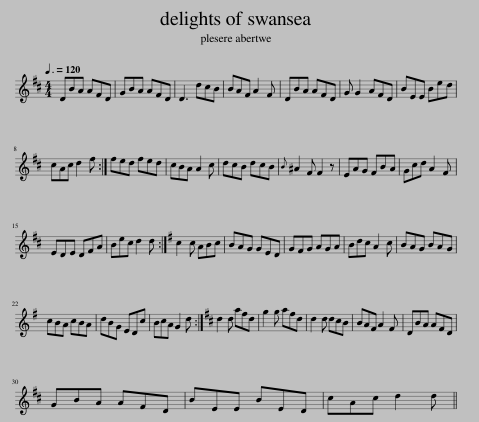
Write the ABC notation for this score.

X:1
L:1/8
Q:3/8=120
M:4/4
I:linebreak $
K:D
V:1 treble
V:1
 DBA AFD | GBA AFD | D3 dcB | BAF A2 F | DBA AFD | %5
 G G2 AFD | BEE Bed |$ cAc d2 f :| fed fed | cBA A2 c | %10
 dcB dcB |{B} ^A2 F F2 z | EAG FBA | Gcd A2 F |$ EDE DFA | %15
 Bec d2 d :|[K:G] c2 c ABc | BAG GED | GFG AGA | Bdc A2 c | %20
 BAG BAG |$ cBA cBA | dBG EDc | BcA G2 d :|[K:D] d2 d afd | %25
 g2 g afd | d2 d dcB | BAF A2 F | DBA AFD |$ GBA AFD | %30
 BEE BED | cAc d2 d || %32
